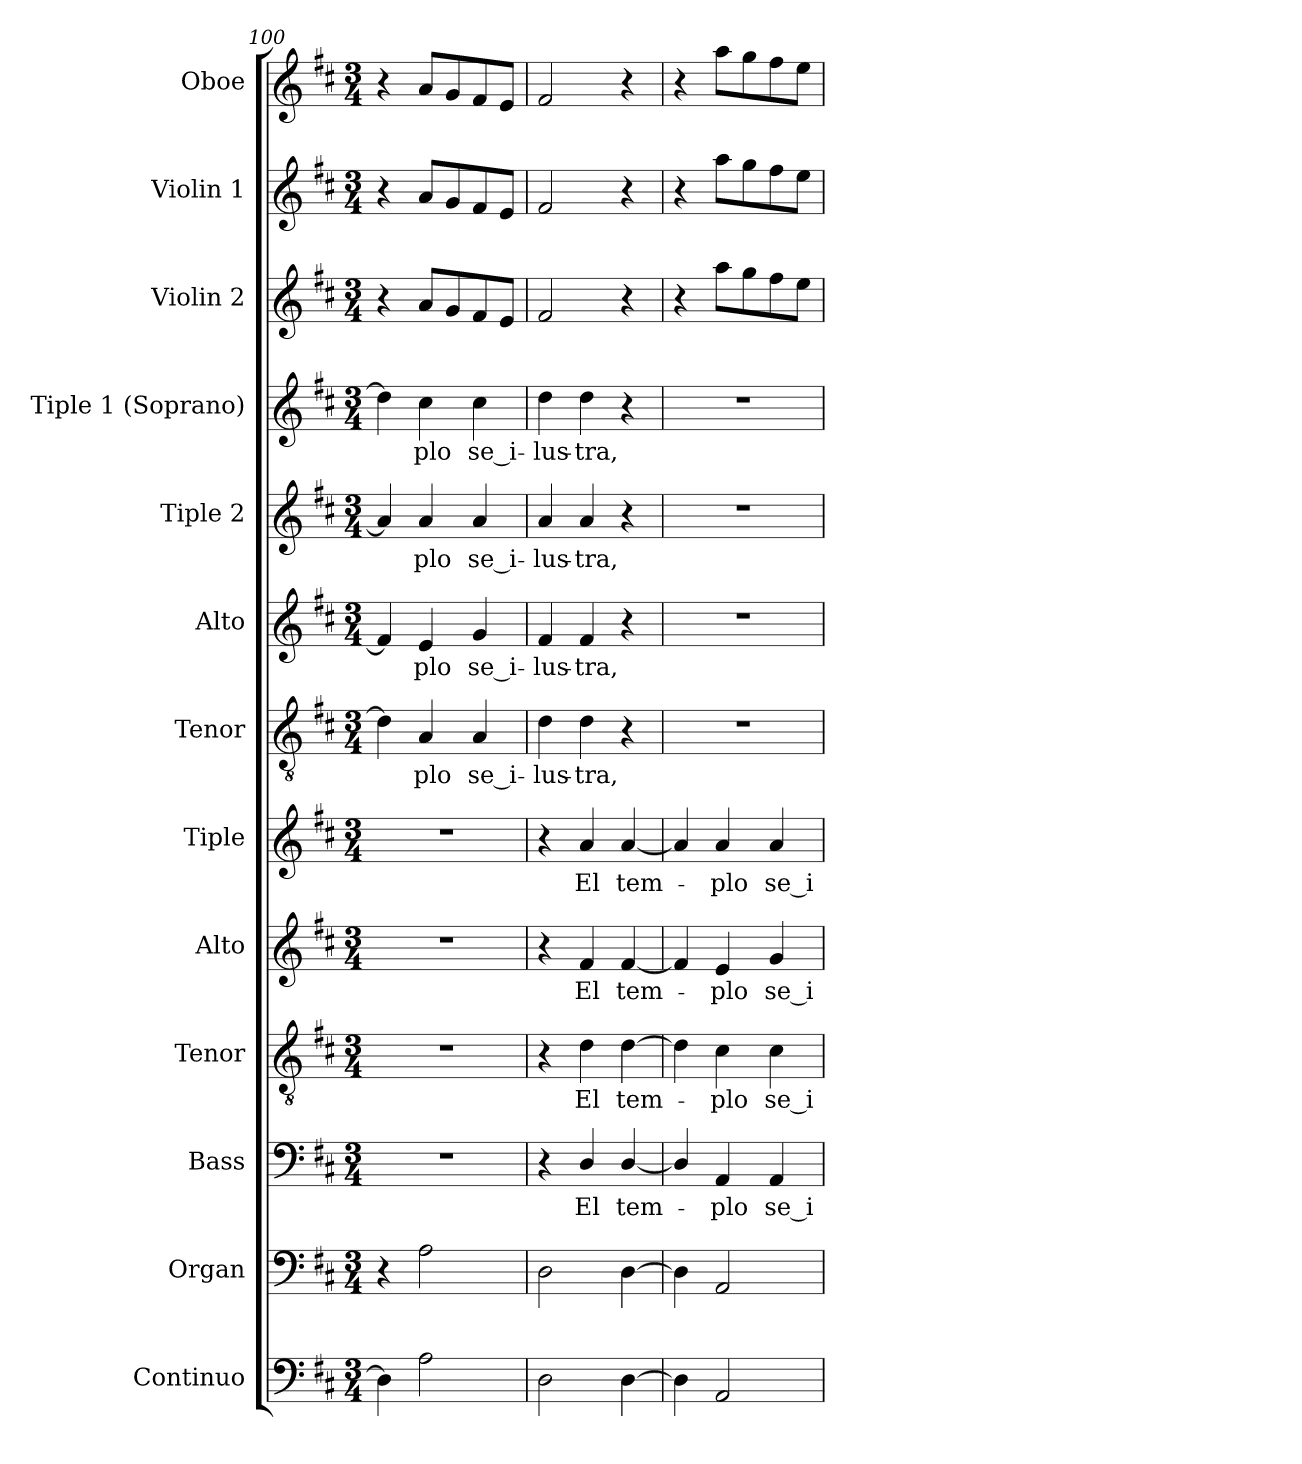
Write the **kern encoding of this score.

**kern	**kern	**kern	**text	**kern	**text	**kern	**text	**kern	**text	**kern	**text	**kern	**text	**kern	**text	**kern	**text	**kern	**kern	**kern
*part13	*part12	*part11	*part11	*part10	*part10	*part9	*part9	*part8	*part8	*part7	*part7	*part6	*part6	*part5	*part5	*part4	*part4	*part3	*part2	*part1
*staff13	*staff12	*staff11	*staff11	*staff10	*staff10	*staff9	*staff9	*staff8	*staff8	*staff7	*staff7	*staff6	*staff6	*staff5	*staff5	*staff4	*staff4	*staff3	*staff2	*staff1
*I"Continuo	*I"Organ	*I"Bass	*	*I"Tenor	*	*I"Alto	*	*I"Tiple	*	*I"Tenor	*	*I"Alto	*	*I"Tiple 2	*	*I"Tiple 1 (Soprano)	*	*I"Violin 2	*I"Violin 1	*I"Oboe
*I'Cont.	*I'Org.	*I'B.	*	*I'T.	*	*I'A.	*	*	*	*I'T.	*	*I'A.	*	*	*	*I'S1.	*	*I'Vln. 2	*I'Vln. 1	*I'Ob.
!!LO:PB:g=z
*clefF4	*clefF4	*clefF4	*	*clefGv2	*	*clefG2	*	*clefG2	*	*clefGv2	*	*clefG2	*	*clefG2	*	*clefG2	*	*clefG2	*clefG2	*clefG2
*	*	*	*	*ITrd7c12	*	*	*	*	*	*ITrd7c12	*	*	*	*	*	*	*	*	*	*
*k[f#c#]	*k[f#c#]	*k[f#c#]	*	*k[f#c#]	*	*k[f#c#]	*	*k[f#c#]	*	*k[f#c#]	*	*k[f#c#]	*	*k[f#c#]	*	*k[f#c#]	*	*k[f#c#]	*k[f#c#]	*k[f#c#]
*D:	*D:	*D:	*	*D:	*	*D:	*	*D:	*	*D:	*	*D:	*	*D:	*	*D:	*	*D:	*D:	*D:
*M3/4	*M3/4	*M3/4	*	*M3/4	*	*M3/4	*	*M3/4	*	*M3/4	*	*M3/4	*	*M3/4	*	*M3/4	*	*M3/4	*M3/4	*M3/4
=100	=100	=100	=100	=100	=100	=100	=100	=100	=100	=100	=100	=100	=100	=100	=100	=100	=100	=100	=100	=100
!	!	!LO:N:vis=1	!	!LO:N:vis=1	!	!LO:N:vis=1	!	!LO:N:vis=1	!	!	!	!	!	!	!	!	!	!	!	!
4Di\]	4r	2.r	.	2.r	.	2.r	.	2.r	.	4Di\]	.	4f#i/]	.	4ai/]	.	4ddi\]	.	4r	4r	4r
!	!	!	!	!	!	!	!	!	!	!	!LO:LY:b:color=#000000	!	!	!	!	!	!	!	!	!
!	!	!	!	!	!	!	!	!	!	!	!	!	!LO:LY:b:color=#000000	!	!	!	!	!	!	!
!	!	!	!	!	!	!	!	!	!	!	!	!	!	!	!LO:LY:b:color=#000000	!	!	!	!	!
!	!	!	!	!	!	!	!	!	!	!	!	!	!	!	!	!	!LO:LY:b:color=#000000	!	!	!
2Ai\	2Ai\	.	.	.	.	.	.	.	.	4AAi/	-plo	4ei/	-plo	4ai/	-plo	4cc#i\	-plo	8ai/L	8ai/L	8ai/L
.	.	.	.	.	.	.	.	.	.	.	.	.	.	.	.	.	.	8gi/	8gi/	8gi/
!	!	!	!	!	!	!	!	!	!	!	!LO:LY:b:color=#000000	!	!	!	!	!	!	!	!	!
!	!	!	!	!	!	!	!	!	!	!	!	!	!LO:LY:b:color=#000000	!	!	!	!	!	!	!
!	!	!	!	!	!	!	!	!	!	!	!	!	!	!	!LO:LY:b:color=#000000	!	!	!	!	!
!	!	!	!	!	!	!	!	!	!	!	!	!	!	!	!	!	!LO:LY:b:color=#000000	!	!	!
.	.	.	.	.	.	.	.	.	.	4AAi/	se_i-	4gi/	se_i-	4ai/	se_i-	4cc#i\	se_i-	8f#i/	8f#i/	8f#i/
.	.	.	.	.	.	.	.	.	.	.	.	.	.	.	.	.	.	8ei/J	8ei/J	8ei/J
=101	=101	=101	=101	=101	=101	=101	=101	=101	=101	=101	=101	=101	=101	=101	=101	=101	=101	=101	=101	=101
!	!	!	!	!	!	!	!	!	!	!	!LO:LY:b:color=#000000	!	!	!	!	!	!	!	!	!
!	!	!	!	!	!	!	!	!	!	!	!	!	!LO:LY:b:color=#000000	!	!	!	!	!	!	!
!	!	!	!	!	!	!	!	!	!	!	!	!	!	!	!LO:LY:b:color=#000000	!	!	!	!	!
!	!	!	!	!	!	!	!	!	!	!	!	!	!	!	!	!	!LO:LY:b:color=#000000	!	!	!
2Di\	2Di\	4r	.	4r	.	4r	.	4r	.	4Di\	-lus-	4f#i/	-lus-	4ai/	-lus-	4ddi\	-lus-	2f#i/	2f#i/	2f#i/
!	!	!	!LO:LY:b:color=#000000	!	!	!	!	!	!	!	!	!	!	!	!	!	!	!	!	!
!	!	!	!	!	!LO:LY:b:color=#000000	!	!	!	!	!	!	!	!	!	!	!	!	!	!	!
!	!	!	!	!	!	!	!LO:LY:b:color=#000000	!	!	!	!	!	!	!	!	!	!	!	!	!
!	!	!	!	!	!	!	!	!	!LO:LY:b:color=#000000	!	!	!	!	!	!	!	!	!	!	!
!	!	!	!	!	!	!	!	!	!	!	!LO:LY:b:color=#000000	!	!	!	!	!	!	!	!	!
!	!	!	!	!	!	!	!	!	!	!	!	!	!LO:LY:b:color=#000000	!	!	!	!	!	!	!
!	!	!	!	!	!	!	!	!	!	!	!	!	!	!	!LO:LY:b:color=#000000	!	!	!	!	!
!	!	!	!	!	!	!	!	!	!	!	!	!	!	!	!	!	!LO:LY:b:color=#000000	!	!	!
.	.	4Di/	El	4Di\	El	4f#i/	El	4ai/	El	4Di\	-tra,	4f#i/	-tra,	4ai/	-tra,	4ddi\	-tra,	.	.	.
!	!	!	!LO:LY:b:color=#000000	!	!	!	!	!	!	!	!	!	!	!	!	!	!	!	!	!
!	!	!	!	!	!LO:LY:b:color=#000000	!	!	!	!	!	!	!	!	!	!	!	!	!	!	!
!	!	!	!	!	!	!	!LO:LY:b:color=#000000	!	!	!	!	!	!	!	!	!	!	!	!	!
!	!	!	!	!	!	!	!	!	!LO:LY:b:color=#000000	!	!	!	!	!	!	!	!	!	!	!
[4Di\	[4Di\	[4Di/	tem-	[4Di\	tem-	[4f#i/	tem-	[4ai/	tem-	4r	.	4r	.	4r	.	4r	.	4r	4r	4r
=102	=102	=102	=102	=102	=102	=102	=102	=102	=102	=102	=102	=102	=102	=102	=102	=102	=102	=102	=102	=102
!	!	!	!	!	!	!	!	!	!	!LO:N:vis=1	!	!LO:N:vis=1	!	!LO:N:vis=1	!	!LO:N:vis=1	!	!	!	!
4Di\]	4Di\]	4Di/]	.	4Di\]	.	4f#i/]	.	4ai/]	.	2.r	.	2.r	.	2.r	.	2.r	.	4r	4r	4r
!	!	!	!LO:LY:b:color=#000000	!	!	!	!	!	!	!	!	!	!	!	!	!	!	!	!	!
!	!	!	!	!	!LO:LY:b:color=#000000	!	!	!	!	!	!	!	!	!	!	!	!	!	!	!
!	!	!	!	!	!	!	!LO:LY:b:color=#000000	!	!	!	!	!	!	!	!	!	!	!	!	!
!	!	!	!	!	!	!	!	!	!LO:LY:b:color=#000000	!	!	!	!	!	!	!	!	!	!	!
2AAi/	2AAi/	4AAi/	-plo	4C#i\	-plo	4ei/	-plo	4ai/	-plo	.	.	.	.	.	.	.	.	8aai\L	8aai\L	8aai\L
.	.	.	.	.	.	.	.	.	.	.	.	.	.	.	.	.	.	8ggi\	8ggi\	8ggi\
!	!	!	!LO:LY:b:color=#000000	!	!	!	!	!	!	!	!	!	!	!	!	!	!	!	!	!
!	!	!	!	!	!LO:LY:b:color=#000000	!	!	!	!	!	!	!	!	!	!	!	!	!	!	!
!	!	!	!	!	!	!	!LO:LY:b:color=#000000	!	!	!	!	!	!	!	!	!	!	!	!	!
!	!	!	!	!	!	!	!	!	!LO:LY:b:color=#000000	!	!	!	!	!	!	!	!	!	!	!
.	.	4AAi/	se_i-	4C#i\	se_i-	4gi/	se_i-	4ai/	se_i-	.	.	.	.	.	.	.	.	8ff#i\	8ff#i\	8ff#i\
.	.	.	.	.	.	.	.	.	.	.	.	.	.	.	.	.	.	8eei\J	8eei\J	8eei\J
=	=	=	=	=	=	=	=	=	=	=	=	=	=	=	=	=	=	=	=	=
*-	*-	*-	*-	*-	*-	*-	*-	*-	*-	*-	*-	*-	*-	*-	*-	*-	*-	*-	*-	*-
